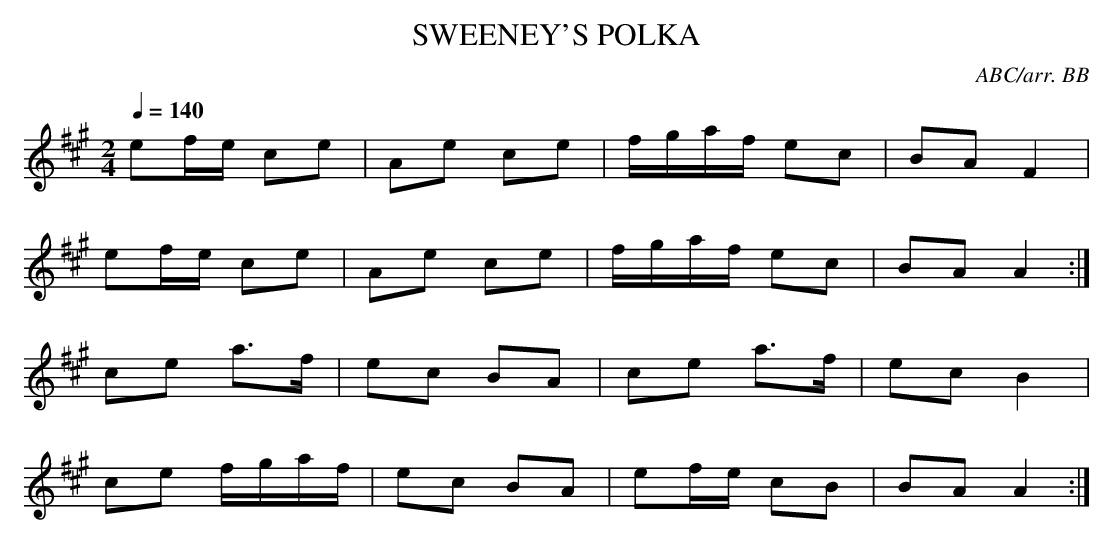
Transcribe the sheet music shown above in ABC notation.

X:1
T:SWEENEY'S POLKA
C:ABC/arr. BB
M:2/4
L:1/8
Q:1/4=140
K:A
ef/e/ ce|Ae ce|f/g/a/f/ ec|BA F2|
ef/e/ ce|Ae ce|f/g/a/f/ ec|BA A2 :|
ce a>f|ec BA|ce a>f|ec B2|
ce f/g/a/f/|ec BA|ef/e/ cB|BA A2 :|
